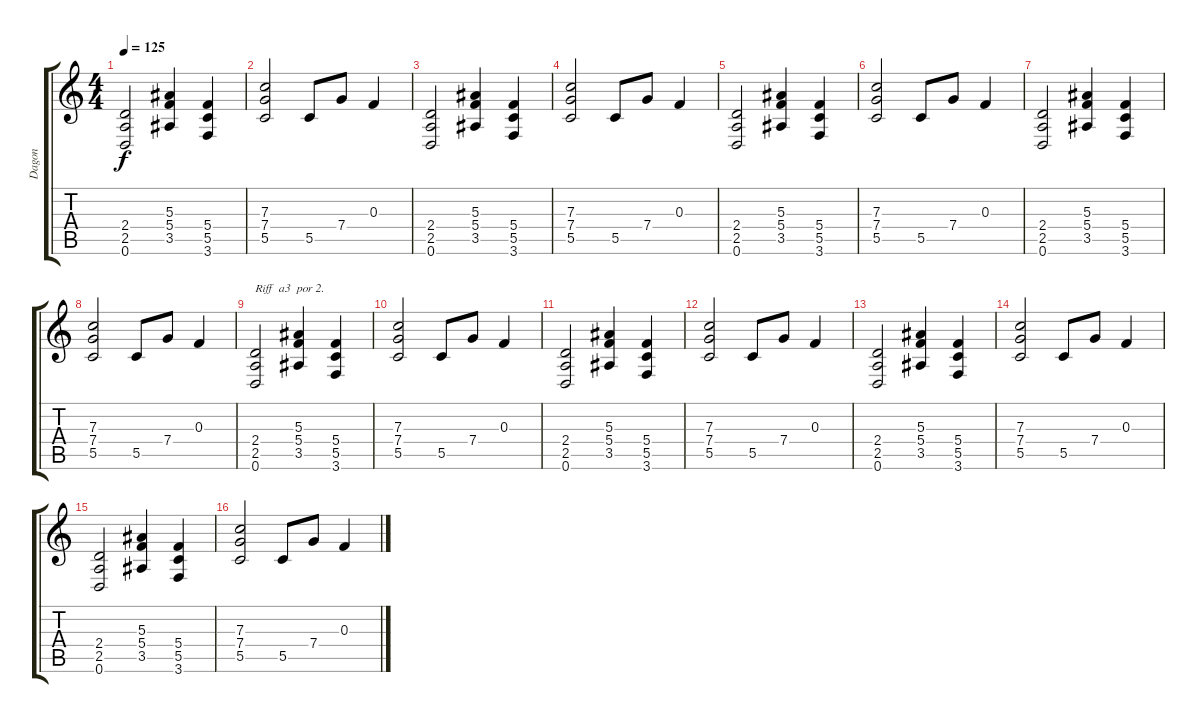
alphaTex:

\track ("Dagon" "Dagon") {instrument distortionguitar}
\staff {score tabs}
\tuning (D4 A3 F3 C3 G2 D2) {hide}
\ts (4 4)
\tempo 125
\clef g2
\ks c
(2.4 2.5 0.6).2{dy f} (5.3 5.4 3.5).4 (5.4 5.5 3.6).4 |
(7.3 7.4 5.5).2 5.5.8 7.4.8 0.3.4 |
(2.4 2.5 0.6).2 (5.3 5.4 3.5).4 (5.4 5.5 3.6).4 |
(7.3 7.4 5.5).2 5.5.8 7.4.8 0.3.4 |
(2.4 2.5 0.6).2 (5.3 5.4 3.5).4 (5.4 5.5 3.6).4 |
(7.3 7.4 5.5).2 5.5.8 7.4.8 0.3.4 |
(2.4 2.5 0.6).2 (5.3 5.4 3.5).4 (5.4 5.5 3.6).4 |
(7.3 7.4 5.5).2 5.5.8 7.4.8 0.3.4 |
(2.4 2.5 0.6).2{txt "Riff  a3  por 2."} (5.3 5.4 3.5).4 (5.4 5.5 3.6).4 |
(7.3 7.4 5.5).2 5.5.8 7.4.8 0.3.4 |
(2.4 2.5 0.6).2 (5.3 5.4 3.5).4 (5.4 5.5 3.6).4 |
(7.3 7.4 5.5).2 5.5.8 7.4.8 0.3.4 |
(2.4 2.5 0.6).2 (5.3 5.4 3.5).4 (5.4 5.5 3.6).4 |
(7.3 7.4 5.5).2 5.5.8 7.4.8 0.3.4 |
(2.4 2.5 0.6).2 (5.3 5.4 3.5).4 (5.4 5.5 3.6).4 |
(7.3 7.4 5.5).2 5.5.8 7.4.8 0.3.4
